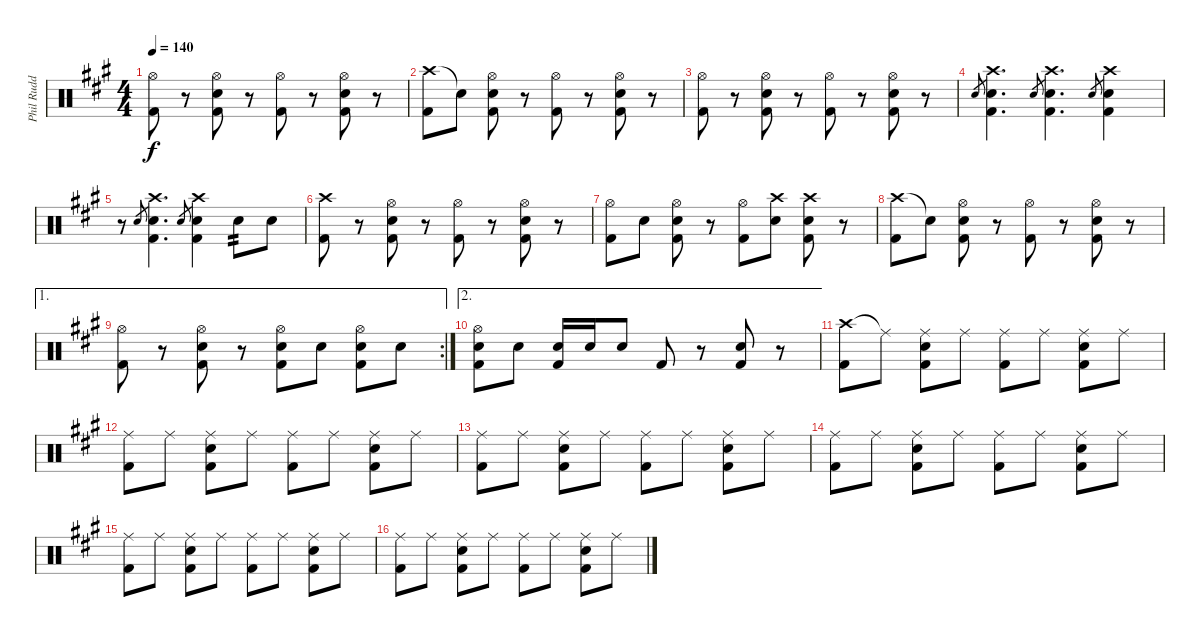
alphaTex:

\track ("Phil Rudd" "Phil Rudd") {instrument percussion}
\staff {score}
\articulation defaults
\ts (4 4)
\tempo 140
\clef neutral
\ks a
("Hi-Hat (open)" "Kick (hit) 2").8{dy f} r.8 ("Hi-Hat (open)" "Electric Snare (hit)" "Kick (hit) 2").8 r.8 ("Hi-Hat (open)" "Kick (hit) 2").8 r.8 ("Hi-Hat (open)" "Electric Snare (hit)" "Kick (hit) 2").8 r.8 |
("Crash high (hit)" "Kick (hit) 2").8 "Snare (hit)"{t}.8 ("Hi-Hat (open)" "Electric Snare (hit)" "Kick (hit) 2").8 r.8 ("Hi-Hat (open)" "Kick (hit) 2").8 r.8 ("Hi-Hat (open)" "Electric Snare (hit)" "Kick (hit) 2").8 r.8 |
("Hi-Hat (open)" "Kick (hit) 2").8 r.8 ("Hi-Hat (open)" "Electric Snare (hit)" "Kick (hit) 2").8 r.8 ("Hi-Hat (open)" "Kick (hit) 2").8 r.8 ("Hi-Hat (open)" "Electric Snare (hit)" "Kick (hit) 2").8 r.8 |
"Electric Snare (hit)".8{gr} ("Crash high (hit)" "Electric Snare (hit)" "Kick (hit) 2").4{d} "Electric Snare (hit)".8{gr} ("Crash high (hit)" "Electric Snare (hit)" "Kick (hit) 2").4{d} "Electric Snare (hit)".8{gr} ("Crash high (hit)" "Electric Snare (hit)" "Kick (hit) 2").4 |
r.8 "Electric Snare (hit)".8{gr} ("Crash high (hit)" "Electric Snare (hit)" "Kick (hit) 2").4{d} "Electric Snare (hit)".8{gr} ("Crash high (hit)" "Electric Snare (hit)" "Kick (hit) 2").4 "Electric Snare (hit)".8{tp 2} "Electric Snare (hit)".8 |
("Crash high (hit)" "Kick (hit) 2").8 r.8 ("Hi-Hat (open)" "Electric Snare (hit)" "Kick (hit) 2").8 r.8 ("Hi-Hat (open)" "Kick (hit) 2").8 r.8 ("Hi-Hat (open)" "Electric Snare (hit)" "Kick (hit) 2").8 r.8 |
("Hi-Hat (open)" "Kick (hit) 2").8 "Electric Snare (hit)".8 ("Hi-Hat (open)" "Electric Snare (hit)" "Kick (hit) 2").8 r.8 ("Hi-Hat (open)" "Kick (hit) 2").8 ("Crash high (hit)" "Electric Snare (hit)").8 ("Crash high (hit)" "Electric Snare (hit)" "Kick (hit) 2").8 r.8 |
("Crash high (hit)" "Kick (hit) 2").8 "Snare (hit)"{t}.8 ("Hi-Hat (open)" "Electric Snare (hit)" "Kick (hit) 2").8 r.8 ("Hi-Hat (open)" "Kick (hit) 2").8 r.8 ("Hi-Hat (open)" "Electric Snare (hit)" "Kick (hit) 2").8 r.8 |
\ae 1
\rc 2
("Hi-Hat (open)" "Kick (hit) 2").8 r.8 ("Hi-Hat (open)" "Electric Snare (hit)" "Kick (hit) 2").8 r.8 ("Hi-Hat (open)" "Electric Snare (hit)" "Kick (hit) 2").8 "Electric Snare (hit)".8 ("Hi-Hat (open)" "Electric Snare (hit)" "Kick (hit) 2").8 "Electric Snare (hit)".8 |
\ae 2
("Hi-Hat (open)" "Electric Snare (hit)" "Kick (hit) 2").8 "Electric Snare (hit)".8 ("Electric Snare (hit)" "Kick (hit) 2").16 "Electric Snare (hit)".16 "Electric Snare (hit)".8 "Kick (hit) 2".8 r.8 ("Electric Snare (hit)" "Kick (hit) 2").8 r.8 |
("Crash high (hit)" "Kick (hit) 2").8 "Ride (middle)"{t}.8 ("Ride (middle)" "Electric Snare (hit)" "Kick (hit) 2").8 "Ride (middle)".8 ("Ride (middle)" "Kick (hit) 2").8 "Ride (middle)".8 ("Ride (middle)" "Electric Snare (hit)" "Kick (hit) 2").8 "Ride (middle)".8 |
("Ride (middle)" "Kick (hit) 2").8 "Ride (middle)".8 ("Ride (middle)" "Electric Snare (hit)" "Kick (hit) 2").8 "Ride (middle)".8 ("Ride (middle)" "Kick (hit) 2").8 "Ride (middle)".8 ("Ride (middle)" "Electric Snare (hit)" "Kick (hit) 2").8 "Ride (middle)".8 |
("Ride (middle)" "Kick (hit) 2").8 "Ride (middle)".8 ("Ride (middle)" "Electric Snare (hit)" "Kick (hit) 2").8 "Ride (middle)".8 ("Ride (middle)" "Kick (hit) 2").8 "Ride (middle)".8 ("Ride (middle)" "Electric Snare (hit)" "Kick (hit) 2").8 "Ride (middle)".8 |
("Ride (middle)" "Kick (hit) 2").8 "Ride (middle)".8 ("Ride (middle)" "Electric Snare (hit)" "Kick (hit) 2").8 "Ride (middle)".8 ("Ride (middle)" "Kick (hit) 2").8 "Ride (middle)".8 ("Ride (middle)" "Electric Snare (hit)" "Kick (hit) 2").8 "Ride (middle)".8 |
("Ride (middle)" "Kick (hit) 2").8 "Ride (middle)".8 ("Ride (middle)" "Electric Snare (hit)" "Kick (hit) 2").8 "Ride (middle)".8 ("Ride (middle)" "Kick (hit) 2").8 "Ride (middle)".8 ("Ride (middle)" "Electric Snare (hit)" "Kick (hit) 2").8 "Ride (middle)".8 |
("Ride (middle)" "Kick (hit) 2").8 "Ride (middle)".8 ("Ride (middle)" "Electric Snare (hit)" "Kick (hit) 2").8 "Ride (middle)".8 ("Ride (middle)" "Kick (hit) 2").8 "Ride (middle)".8 ("Ride (middle)" "Electric Snare (hit)" "Kick (hit) 2").8 "Ride (middle)".8
